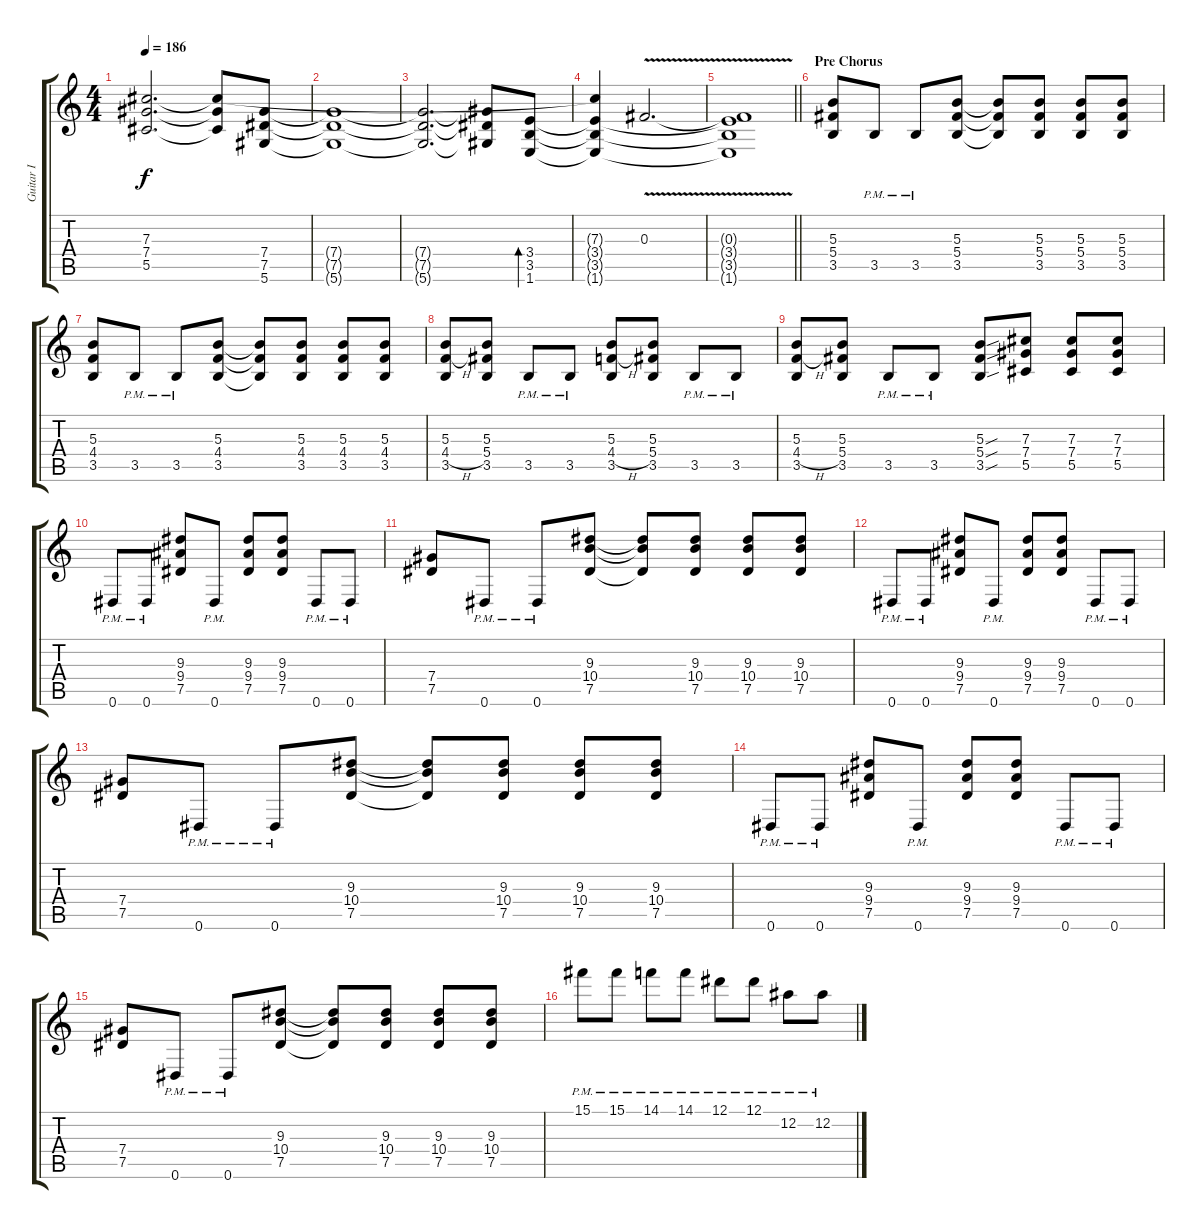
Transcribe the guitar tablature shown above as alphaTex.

\track ("Guitar I" "Guitar I") {instrument distortionguitar}
\staff {score tabs}
\tuning (Eb4 Bb3 Gb3 Db3 Ab2 Eb2) {hide}
\ts (4 4)
\tempo 186
\clef g2
\ks c
(7.3{t} 7.4{t} 5.5{t}).2{d dy f} (7.3{t} 7.4{t} 5.5{t}).8 (7.4 7.5 5.6).8 |
(7.4{t} 7.5{t} 5.6{t}).1 |
(7.4{t} 7.5{t} 5.6{t}).2{d} (7.4{t} 7.5{t} 5.6{t}).8 (3.4 3.5 1.6).8{bd 240} |
(7.3{t} 3.4{t} 3.5{t} 1.6{t}).4 0.3{v}.2{d} |
\barLineRight lightlight
(0.3{t} 3.4{t} 3.5{t} 1.6{t}).1 |
\section ("" "Pre Chorus")
(5.3 5.4 3.5).8 3.5{pm}.8 3.5{pm}.8 (5.3 5.4 3.5).8 (5.3{t} 5.4{t} 3.5{t}).8 (5.3 5.4 3.5).8 (5.3 5.4 3.5).8 (5.3 5.4 3.5).8 |
(5.3 4.4 3.5).8 3.5{pm}.8 3.5{pm}.8 (5.3 4.4 3.5).8 (5.3{t} 4.4{t} 3.5{t}).8 (5.3 4.4 3.5).8 (5.3 4.4 3.5).8 (5.3 4.4 3.5).8 |
(5.3 4.4{h} 3.5).8 (5.3 5.4 3.5).8 3.5{pm}.8 3.5{pm}.8 (5.3 4.4{h} 3.5).8 (5.3 5.4 3.5).8 3.5{pm}.8 3.5{pm}.8 |
(5.3 4.4{h} 3.5).8 (5.3 5.4 3.5).8 3.5{pm}.8 3.5{pm}.8 (5.3{sou} 5.4{sou} 3.5{sou}).8 (7.3 7.4 5.5).8 (7.3 7.4 5.5).8 (7.3 7.4 5.5).8 |
0.6{pm}.8 0.6{pm}.8 (9.3 9.4 7.5).8 0.6{pm}.8 (9.3 9.4 7.5).8 (9.3 9.4 7.5).8 0.6{pm}.8 0.6{pm}.8 |
(7.4 7.5).8 0.6{pm}.8 0.6{pm}.8 (9.3 10.4 7.5).8 (9.3{t} 10.4{t} 7.5{t}).8 (9.3 10.4 7.5).8 (9.3 10.4 7.5).8 (9.3 10.4 7.5).8 |
0.6{pm}.8 0.6{pm}.8 (9.3 9.4 7.5).8 0.6{pm}.8 (9.3 9.4 7.5).8 (9.3 9.4 7.5).8 0.6{pm}.8 0.6{pm}.8 |
(7.4 7.5).8 0.6{pm}.8 0.6{pm}.8 (9.3 10.4 7.5).8 (9.3{t} 10.4{t} 7.5{t}).8 (9.3 10.4 7.5).8 (9.3 10.4 7.5).8 (9.3 10.4 7.5).8 |
0.6{pm}.8 0.6{pm}.8 (9.3 9.4 7.5).8 0.6{pm}.8 (9.3 9.4 7.5).8 (9.3 9.4 7.5).8 0.6{pm}.8 0.6{pm}.8 |
(7.4 7.5).8 0.6{pm}.8 0.6{pm}.8 (9.3 10.4 7.5).8 (9.3{t} 10.4{t} 7.5{t}).8 (9.3 10.4 7.5).8 (9.3 10.4 7.5).8 (9.3 10.4 7.5).8 |
15.1{pm}.8 15.1{pm}.8 14.1{pm}.8 14.1{pm}.8 12.1{pm}.8 12.1{pm}.8 12.2{pm}.8 12.2{pm}.8
